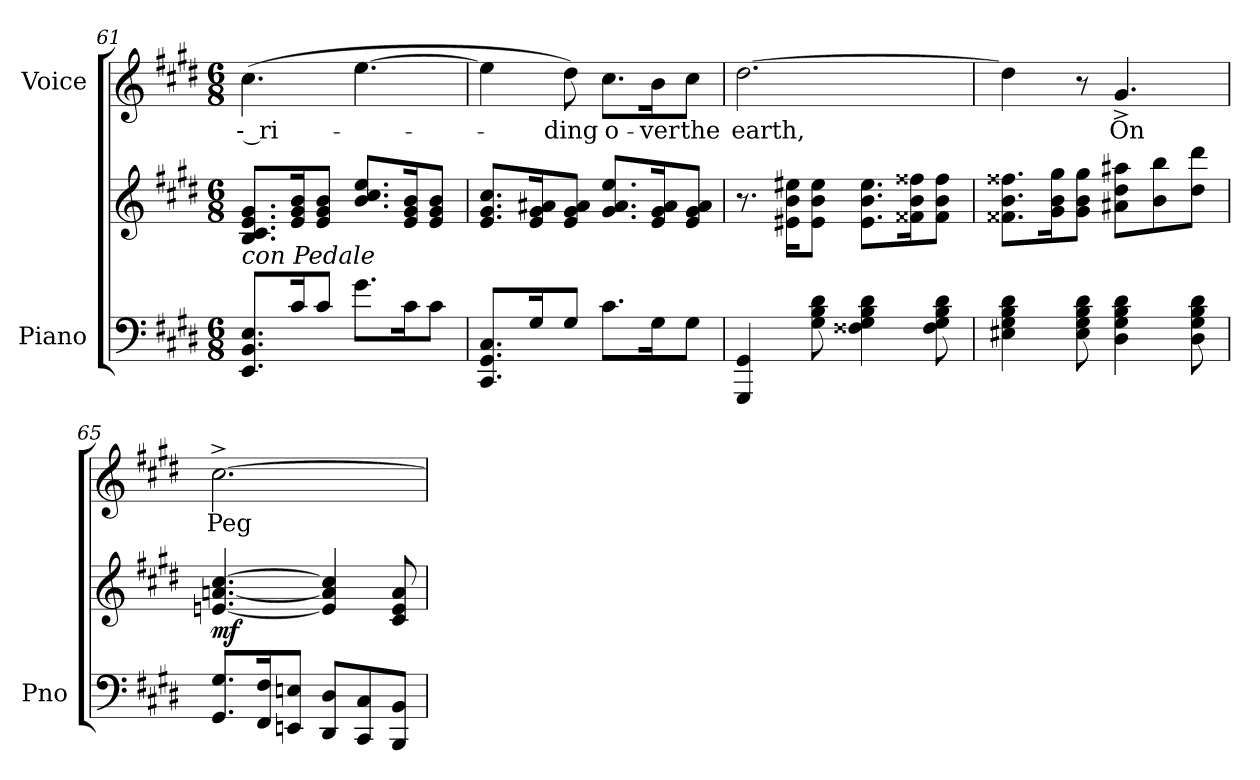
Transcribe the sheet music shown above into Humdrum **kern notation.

**kern	**kern	**dynam	**kern	**text
*part2	*part2	*part2	*part1	*part1
*staff3	*staff2	*staff2/3	*staff1	*staff1
*I"Piano	*	*	*I"Voice	*
*I'Pno	*	*	*	*
*clefF4	*clefG2	*	*clefG2	*
*k[f#c#g#d#]	*k[f#c#g#d#]	*	*k[f#c#g#d#]	*
*M6/8	*M6/8	*	*M6/8	*
=61	=61	=61	=61	=61
!LO:TX:i:t=con Pedale	!	!	!	!
8.EE/ 8.BB/ 8.E/L	8.B/ 8.c#/ 8.e/ 8.g#/L	.	(4.cc#\	-- ri-
16c#/K	16e/ 16g#/ 16b/K	.	.	.
8c#/J	8e/ 8g#/ 8b/J	.	.	.
8.g#\L	8.b/ 8.cc#/ 8.ee/L	.	[4.ee\	.
16c#\K	16e/ 16g#/ 16b/K	.	.	.
8c#\J	8e/ 8g#/ 8b/J	.	.	.
=62	=62	=62	=62	=62
8.CC#/ 8.GG#/ 8.C#/L	8.e/ 8.g#/ 8.cc#/L	.	4ee\]	.
16G#/K	16e/ 16g#/ 16a#X/K	.	.	.
8G#/J	8e/ 8g#/ 8a#/J	.	8dd#\)	-ding
8.c#\L	8.g#/ 8.a#/ 8.ee/L	.	8.cc#\L	o-
16G#\K	16e/ 16g#/ 16a#/K	.	16b\K	-ver
8G#\J	8e/ 8g#/ 8a#/J	.	8cc#\J	the
=63	=63	=63	=63	=63
4GGG#/ 4GG#/	8.r	.	[2.dd#\	earth,
.	16e#X\ 16b\ 16ee#X\KL	.	.	.
8G#\ 8B\ 8d#\	8e#\ 8b\ 8ee#\J	.	.	.
4F##X\ 4G#\ 4B\ 4d#\	8.e#\ 8.b\ 8.ee#\L	.	.	.
.	16f##X\ 16b\ 16ff##X\K	.	.	.
8F##\ 8G#\ 8B\ 8d#\	8f##\ 8b\ 8ff##\J	.	.	.
=64	=64	=64	=64	=64
4E#X\ 4G#\ 4B\ 4d#\	8.f##X\ 8.b\ 8.ff##X\L	.	4dd#\]	.
.	16g#\ 16b\ 16gg#\K	.	.	.
8E#\ 8G#\ 8B\ 8d#\	8g#\ 8b\ 8gg#\J	.	8r	.
4D#\ 4G#\ 4B\ 4d#\	8a#X\ 8dd#\ 8aa#X\L	.	4.g#^>/	On
.	8b\ 8bb\	.	.	.
8D#\ 8G#\ 8B\ 8d#\	8dd#\ 8ddd#\J	.	.	.
=65	=65	=65	=65	=65
!	!	!LO:DY:b	!	!
8.GG#/ 8.G#/L	[4.en/ [>4.an/ [4.cc#/	mf	[2.cc#^\	Peg-
16FF#/ 16F#/K	.	.	.	.
8EEn/ 8En/J	.	.	.	.
8DD#/ 8D#/L	4e/] 4a/] 4cc#/]	.	.	.
8CC#/ 8C#/	.	.	.	.
8BBB/ 8BB/J	8c#/ 8e/ 8a/	.	.	.
=	=	=	=	=
*-	*-	*-	*-	*-
